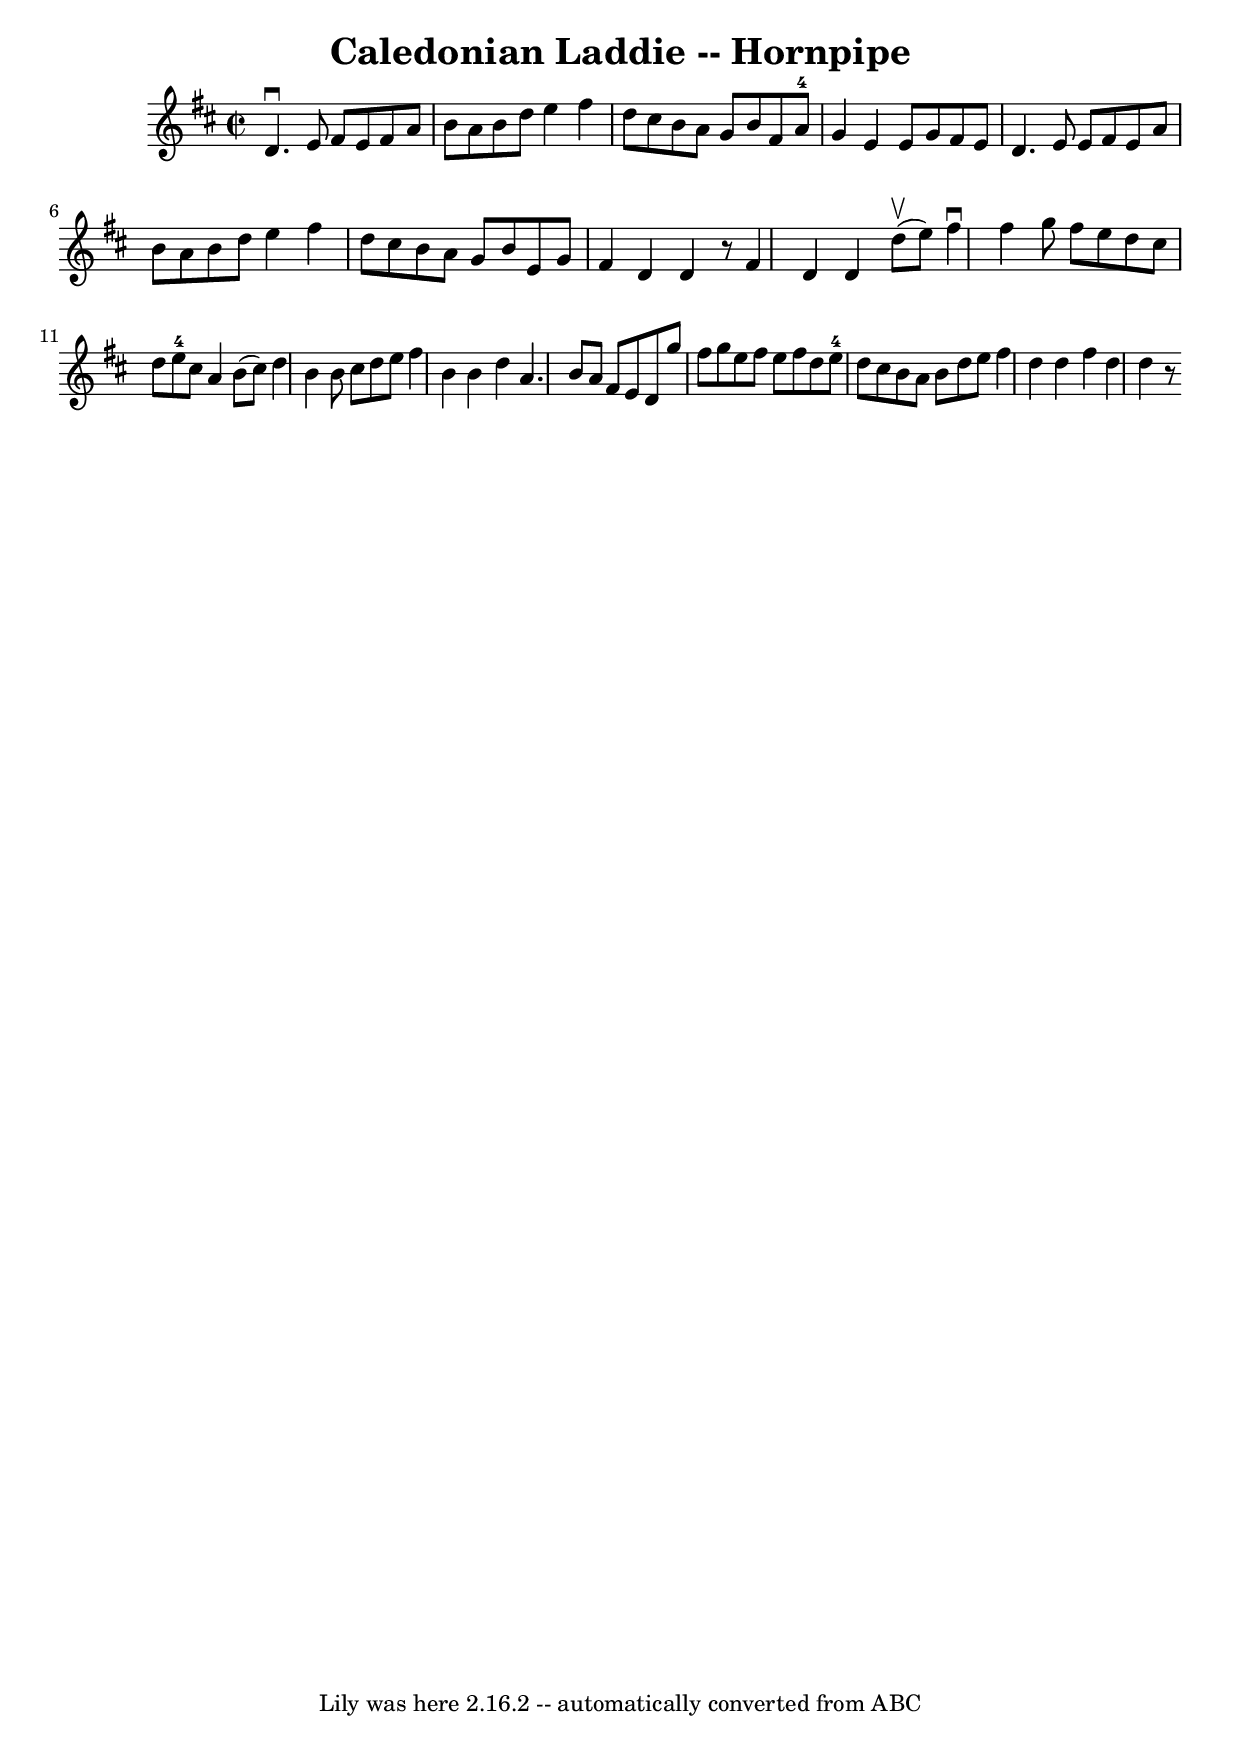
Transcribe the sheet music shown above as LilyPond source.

\version "2.16.2"
\include "Mammoth.ily"
\header {
  %% book = "Cole's 1000 Fiddle Tunes"
  crossRefNumber = "1"
  footnotes = ""
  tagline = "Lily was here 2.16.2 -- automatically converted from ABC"
  title = "Caledonian Laddie -- Hornpipe"

}
voicedefault =  {


  \override Staff.TimeSignature #'style = #'C
  \time 2/2 
  \key d \major   d'4.^\downbow e'8 fis'8 e'8 fis'8 a'8   |
  b'8 a'8 b'8 d''8 e''4 fis''4  |
  d''8       cis''8 b'8 a'8 g'8 b'8 fis'8 a'8-4  |
  g'4 e'4      e'8 g'8 fis'8 e'8   |
  d'4. e'8 e'8 fis'8 e'8       a'8   |
  b'8 a'8 b'8 d''8 e''4 fis''4  |
  d''8       cis''8 b'8 a'8 g'8 b'8 e'8 g'8   |
  fis'4 d'4       d'4    r8 \bar ":|" fis'4 d'4 d'4  \bar "|."     \bar "|:" d''8 (^\upbow e''8)  |
  fis''4^\downbow fis''4 g''8 fis''8       e''8 d''8   |
  cis''8 d''8 e''8-4 cis''8 a'4 b'8 (   cis''8)  |
  d''4 b'4 b'8 cis''8 d''8 e''8  |
     fis''4 b'4 b'4 d''4   |
  a'4. b'8 a'8 fis'8 e'8      d'8   |
  g''8 fis''8 g''8 e''8 fis''8 e''8 fis''8       d''8   |
  e''8-4 d''8 cis''8 b'8 a'8 b'8 d''8       e''8   |
  fis''4 d''4 d''4  \bar ":|" fis''4 d''4 d''4       r8 \bar " |."   

}

\score{
  <<

    \context Staff="default"
    {
      \voicedefault 
      
    }

  >>
  \layout {
    
  }
  \midi {
  }

}
